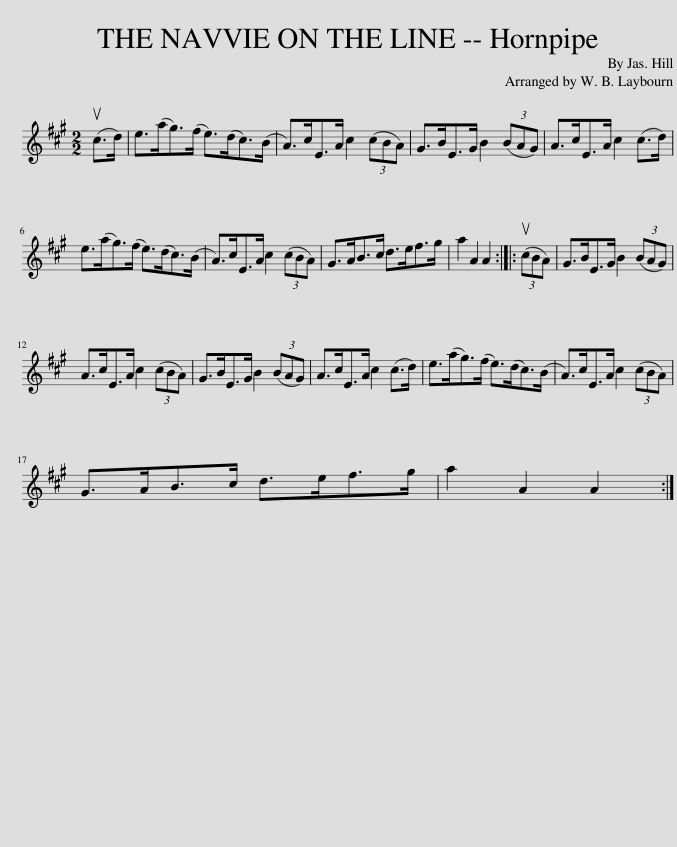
X:1
L:1/8
M:2/2
I:linebreak $
K:A
V:1 treble
V:1
 (uc>d) | e>(ag>)(f e>)(dc>)(B | A>)cE>A c2 (3(cBA) | G>BE>G B2 (3(BAG) | A>cE>A c2 (c>d) |$ %5
 e>(ag>)(f e>)(dc>)(B | A>)cE>A c2 (3(cBA) | G>AB>c d>ef>g | a2 A2 A2 :: (3(ucBA) | %10
 G>BE>G B2 (3(BAG) |$ A>cE>A c2 (3(cBA) | G>BE>G B2 (3(BAG) | A>cE>A c2 (c>d) | e>(ag>)(f e>)(dc>)(B | %15
 A>)cE>A c2 (3(cBA) |$ G>AB>c d>ef>g | a2 A2 A2 :| %18
